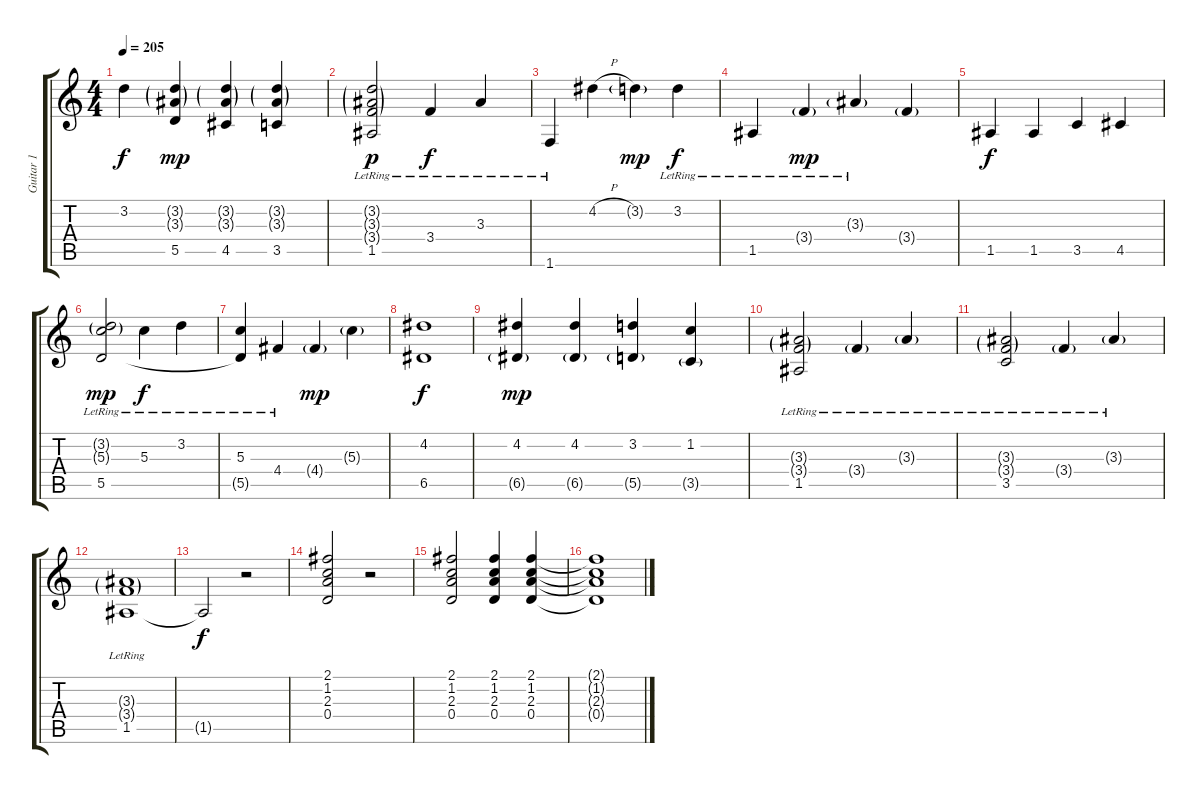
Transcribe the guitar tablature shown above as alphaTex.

\track ("Guitar 1" "Guitar 1") {instrument acousticguitarsteel}
\staff {score tabs}
\tuning (E4 B3 G3 D3 A2 E2) {hide}
\ts (4 4)
\tempo 205
\clef g2
\ks c
3.2{t}.4{dy f} (3.2{g} 3.3{g} 5.5).4{dy mp} (3.2{g} 3.3{g} 4.5).4 (3.2{g} 3.3{g} 3.5).4 |
(3.2{g} 3.3{g} 3.4{g} 1.5{lr}).2{dy p} 3.4{lr}.4{dy f} 3.3{lr}.4 |
1.6{lr}.4 4.2{h}.4 3.2{g}.4{dy mp} 3.2{lr}.4{dy f} |
1.5{lr}.4 3.4{g lr}.4{dy mp} 3.3{g lr}.4 3.4{g}.4 |
1.5.4{dy f} 1.5.4 3.5.4 4.5.4 |
(3.2{g lr} 5.3{g lr} 5.5{lr}).2{dy mp} 5.3{lr}.4{dy f} 3.2{lr}.4 |
(5.3{lr} 5.5{t}).4 4.4{lr}.4 4.4{g}.4{dy mp} 5.3{g}.4 |
(4.2 6.5).1{dy f} |
(4.2 6.5{g}).4{dy mp} (4.2 6.5{g}).4 (3.2 5.5{g}).4 (1.2 3.5{g}).4 |
(3.3{g lr} 3.4{g lr} 1.5{lr}).2 3.4{g lr}.4 3.3{g lr}.4 |
(3.3{g lr} 3.4{g lr} 3.5{lr}).2 3.4{g lr}.4 3.3{g lr}.4 |
(3.3{g lr} 3.4{g lr} 1.5).1 |
1.5{t}.2{dy f} r.2 |
(2.1 1.2 2.3 0.4).2{volume 8} r.2 |
(2.1 1.2 2.3 0.4).2 (2.1 1.2 2.3 0.4).4 (2.1 1.2 2.3 0.4).4 |
(2.1{t} 1.2{t} 2.3{t} 0.4{t}).1
